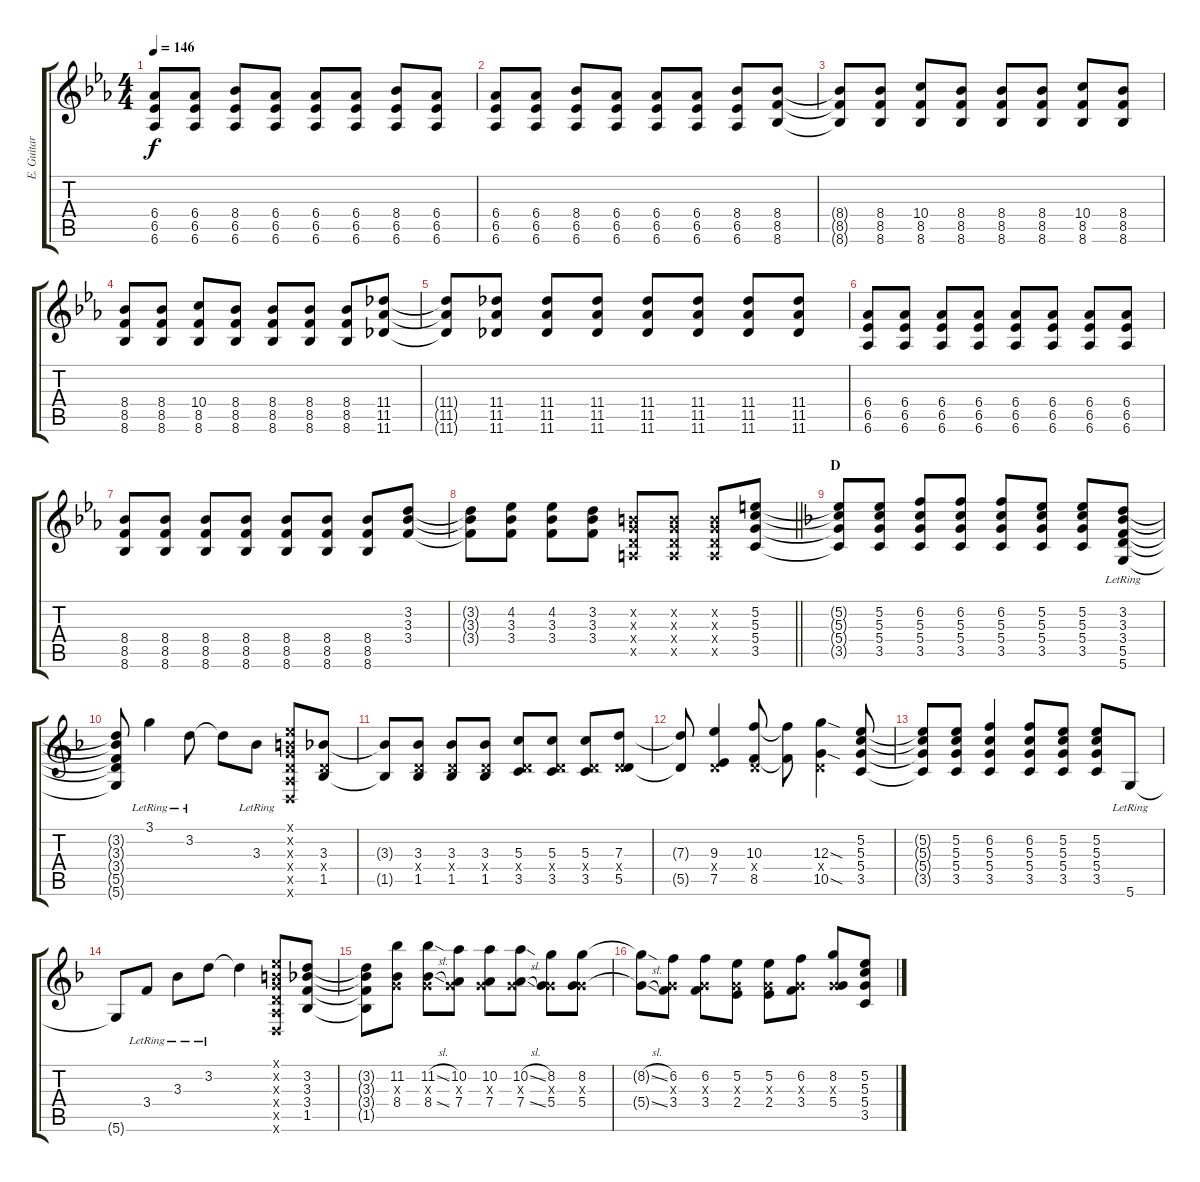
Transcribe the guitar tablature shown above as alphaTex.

\track ("E. Guitar I" "E. Guitar ") {instrument overdrivenguitar}
\staff {score tabs}
\tuning (E4 B3 G3 D3 A2 D2) {hide}
\ts (4 4)
\tempo 146
\clef g2
\ks eb
(6.4{t} 6.5{t} 6.6{t}).8{dy f} (6.4 6.5 6.6).8 (8.4 6.5 6.6).8 (6.4 6.5 6.6).8 (6.4 6.5 6.6).8 (6.4 6.5 6.6).8 (8.4 6.5 6.6).8 (6.4 6.5 6.6).8 |
(6.4 6.5 6.6).8 (6.4 6.5 6.6).8 (8.4 6.5 6.6).8 (6.4 6.5 6.6).8 (6.4 6.5 6.6).8 (6.4 6.5 6.6).8 (8.4 6.5 6.6).8 (8.4 8.5 8.6).8 |
(8.4{t} 8.5{t} 8.6{t}).8 (8.4 8.5 8.6).8 (10.4 8.5 8.6).8 (8.4 8.5 8.6).8 (8.4 8.5 8.6).8 (8.4 8.5 8.6).8 (10.4 8.5 8.6).8 (8.4 8.5 8.6).8 |
(8.4 8.5 8.6).8 (8.4 8.5 8.6).8 (10.4 8.5 8.6).8 (8.4 8.5 8.6).8 (8.4 8.5 8.6).8 (8.4 8.5 8.6).8 (8.4 8.5 8.6).8 (11.4 11.5 11.6).8 |
(11.4{t} 11.5{t} 11.6{t}).8 (11.4 11.5 11.6).8 (11.4 11.5 11.6).8 (11.4 11.5 11.6).8 (11.4 11.5 11.6).8 (11.4 11.5 11.6).8 (11.4 11.5 11.6).8 (11.4 11.5 11.6).8 |
(6.4 6.5 6.6).8 (6.4 6.5 6.6).8 (6.4 6.5 6.6).8 (6.4 6.5 6.6).8 (6.4 6.5 6.6).8 (6.4 6.5 6.6).8 (6.4 6.5 6.6).8 (6.4 6.5 6.6).8 |
(8.4 8.5 8.6).8 (8.4 8.5 8.6).8 (8.4 8.5 8.6).8 (8.4 8.5 8.6).8 (8.4 8.5 8.6).8 (8.4 8.5 8.6).8 (8.4 8.5 8.6).8 (3.2 3.3 3.4).8 |
\barLineRight lightlight
(3.2{t} 3.3{t} 3.4{t}).8 (4.2 3.3 3.4).8 (4.2 3.3 3.4).8 (3.2 3.3 3.4).8 (0.2{x} 0.3{x} 0.4{x} 0.5{x}).8 (0.2{x} 0.3{x} 0.4{x} 0.5{x}).8 (0.2{x} 0.3{x} 0.4{x} 0.5{x}).8 (5.2 5.3 5.4 3.5).8 |
\section ("" "D")
\ks f
(5.2{t} 5.3{t} 5.4{t} 3.5{t}).8 (5.2 5.3 5.4 3.5).8 (6.2 5.3 5.4 3.5).8 (6.2 5.3 5.4 3.5).8 (6.2 5.3 5.4 3.5).8 (5.2 5.3 5.4 3.5).8 (5.2 5.3 5.4 3.5).8 (3.2{lr} 3.3{lr} 3.4{lr} 5.5{lr} 5.6{lr}).8 |
(3.2{t} 3.3{t} 3.4{t} 5.5{t} 5.6{t}).8 3.1{lr}.4 3.2{lr}.8 3.2{t}.8 3.3{lr}.8 (0.1{x} 0.2{x} 0.3{x} 0.4{x} 0.5{x} 0.6{x}).8 (3.3 0.4{x} 1.5).8 |
(3.3{t} 1.5{t}).8 (3.3 0.4{x} 1.5).8 (3.3 0.4{x} 1.5).8 (3.3 0.4{x} 1.5).8 (5.3 0.4{x} 3.5).8 (5.3 0.4{x} 3.5).8 (5.3 0.4{x} 3.5).8 (7.3 0.4{x} 5.5).8 |
(7.3{t} 5.5{t}).8 (9.3 0.4{x} 7.5).4 (10.3 0.4{x} 8.5).8 (10.3{t} 8.5{t}).8 (12.3{sod} 0.4{x} 10.5{sod}).4 (5.2 5.3 5.4 3.5).8 |
(5.2{t} 5.3{t} 5.4{t} 3.5{t}).8 (5.2 5.3 5.4 3.5).8 (6.2 5.3 5.4 3.5).4 (6.2 5.3 5.4 3.5).8 (5.2 5.3 5.4 3.5).8 (5.2 5.3 5.4 3.5).8 5.6{lr}.8 |
5.6{t}.8 3.4{lr}.8 3.3{lr}.8 3.2{lr}.8 3.2{t}.4 (0.1{x} 0.2{x} 0.3{x} 0.4{x} 0.5{x} 0.6{x}).8 (3.2 3.3 3.4 1.5).8 |
(3.2{t} 3.3{t} 3.4{t} 1.5{t}).8 (11.2 0.3{x} 8.4).8 (11.2{sl} 0.3{x} 8.4{sl}).8 (10.2 0.3{x} 7.4).8 (10.2 0.3{x} 7.4).8 (10.2{sl} 0.3{x} 7.4{sl}).8 (8.2 0.3{x} 5.4).8 (8.2 0.3{x} 5.4).8 |
(8.2{sl t} 5.4{sl t}).8 (6.2 0.3{x} 3.4).8 (6.2 0.3{x} 3.4).8 (5.2 0.3{x} 2.4).8 (5.2 0.3{x} 2.4).8 (6.2 0.3{x} 3.4).8 (8.2 0.3{x} 5.4).8 (5.2 5.3 5.4 3.5).8
